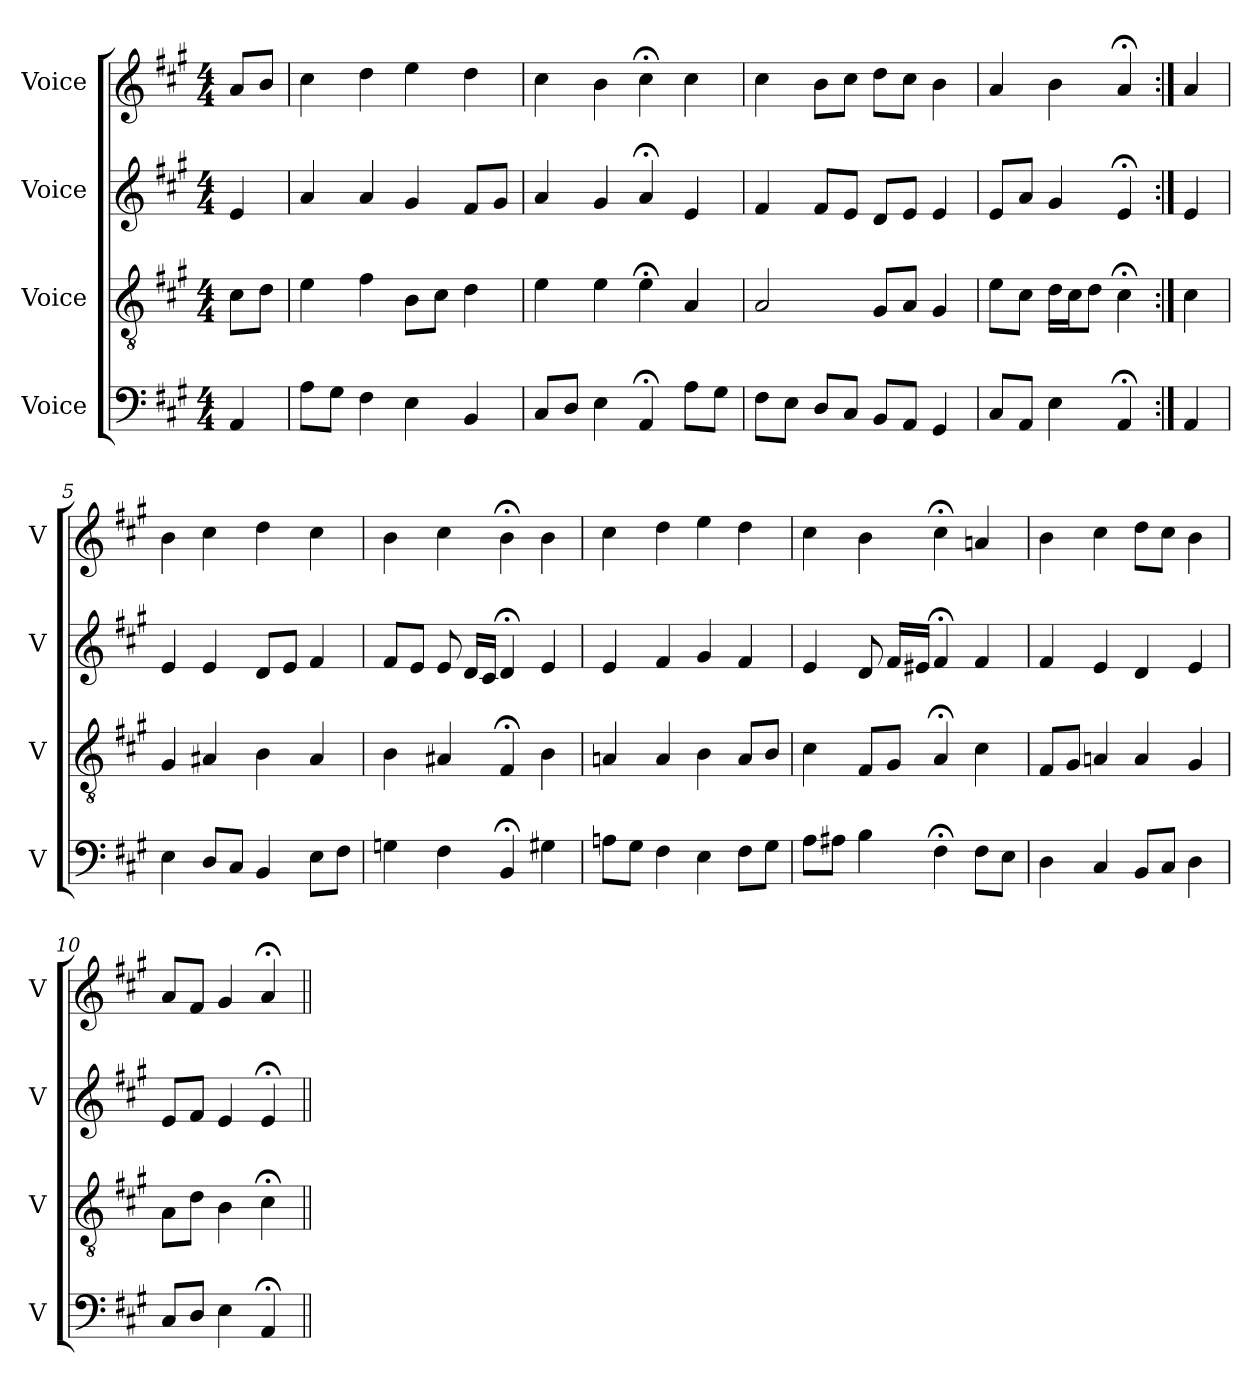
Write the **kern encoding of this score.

**kern	**kern	**kern	**kern
*part4	*part3	*part2	*part1
*staff4	*staff3	*staff2	*staff1
*I"Voice	*I"Voice	*I"Voice	*I"Voice
*I'V	*I'V	*I'V	*I'V
*clefF4	*clefGv2	*clefG2	*clefG2
*k[f#c#g#]	*k[f#c#g#]	*k[f#c#g#]	*k[f#c#g#]
*M4/4	*M4/4	*M4/4	*M4/4
=	=	=	=
4AA/	8c#\L	4e/	8a/L
.	8d\J	.	8b/J
=1	=1	=1	=1
8A\L	4e\	4a/	4cc#\
8G#\J	.	.	.
4F#\	4f#\	4a/	4dd\
4E\	8B\L	4g#/	4ee\
.	8c#\J	.	.
4BB/	4d\	8f#/L	4dd\
.	.	8g#/J	.
=2	=2	=2	=2
8C#/L	4e\	4a/	4cc#\
8D/J	.	.	.
4E\	4e\	4g#/	4b\
4AA;</	4e;<\	4a;</	4cc#;<\
8A\L	4A/	4e/	4cc#\
8G#\J	.	.	.
=3	=3	=3	=3
8F#\L	2A/	4f#/	4cc#\
8E\J	.	.	.
8D/L	.	8f#/L	8b\L
8C#/J	.	8e/J	8cc#\J
8BB/L	8G#/L	8d/L	8dd\L
8AA/J	8A/J	8e/J	8cc#\J
4GG#/	4G#/	4e/	4b\
=4	=4	=4	=4
8C#/L	8e\L	8e/L	4a/
8AA/J	8c#\J	8a/J	.
4E\	16d\LL	4g#/	4b\
.	16c#\J	.	.
.	8d\J	.	.
4AA;</	4c#;<\	4e;</	4a;</
=4X1:|!	=4X1:|!	=4X1:|!	=4X1:|!
4AA/	4c#\	4e/	4a/
=5	=5	=5	=5
4E\	4G#/	4e/	4b\
8D/L	4A#X/	4e/	4cc#\
8C#/J	.	.	.
4BB/	4B\	8d/L	4dd\
.	.	8e/J	.
8E\L	4A#/	4f#/	4cc#\
8F#\J	.	.	.
!!LO:LB:g=z
=6	=6	=6	=6
4Gn\	4B\	8f#/L	4b\
.	.	8e/J	.
4F#\	4A#X/	8e/	4cc#\
.	.	16d/LL	.
.	.	16c#/JJ	.
4BB;</	4F#;</	4d;</	4b;<\
4G#X\	4B\	4e/	4b\
=7	=7	=7	=7
8An\L	4An/	4e/	4cc#\
8G#\J	.	.	.
4F#\	4A/	4f#/	4dd\
4E\	4B\	4g#/	4ee\
8F#\L	8A/L	4f#/	4dd\
8G#\J	8B/J	.	.
=8	=8	=8	=8
8A\L	4c#\	4e/	4cc#\
8A#X\J	.	.	.
4B\	8F#/L	8d/	4b\
.	8G#/J	16f#/LL	.
.	.	16e#X/JJ	.
4F#;<\	4A;</	4f#;</	4cc#;<\
8F#\L	4c#\	4f#/	4an/
8E\J	.	.	.
=9	=9	=9	=9
4D\	8F#/L	4f#/	4b\
.	8G#/J	.	.
4C#/	4An/	4e/	4cc#\
8BB/L	4A/	4d/	8dd\L
8C#/J	.	.	8cc#\J
4D\	4G#/	4e/	4b\
=10	=10	=10	=10
8C#/L	8A\L	8e/L	8a/L
8D/J	8d\J	8f#/J	8f#/J
4E\	4B\	4e/	4g#/
4AA;</	4c#;<\	4e;</	4a;</
=||	=||	=||	=||
*-	*-	*-	*-
